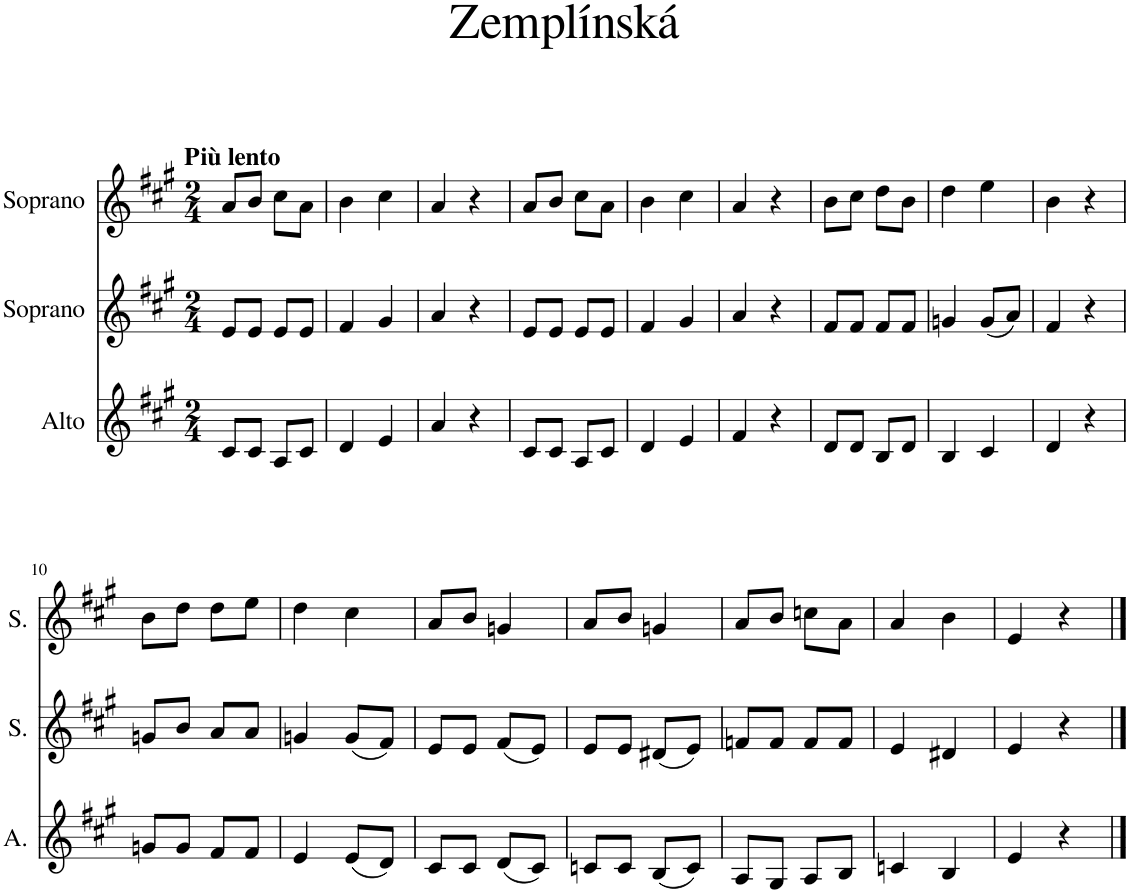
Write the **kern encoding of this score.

**kern	**kern	**kern
*part3	*part2	*part1
*staff3	*staff2	*staff1
*I"Alto	*I"Soprano	*I"Soprano
*I'A.	*I'S.	*I'S.
*clefG2	*clefG2	*clefG2
*k[f#c#g#]	*k[f#c#g#]	*k[f#c#g#]
*M2/4	*M2/4	*M2/4
=1	=1	=1
!	!	!LO:TX:a:B:t=Più lento
8c#/L	8e/L	8a/L
8c#/J	8e/J	8b/J
8A/L	8e/L	8cc#\L
8c#/J	8e/J	8a\J
=2	=2	=2
4d/	4f#/	4b\
4e/	4g#/	4cc#\
=3	=3	=3
4a/	4a/	4a/
4r	4r	4r
=4	=4	=4
8c#/L	8e/L	8a/L
8c#/J	8e/J	8b/J
8A/L	8e/L	8cc#\L
8c#/J	8e/J	8a\J
=5	=5	=5
4d/	4f#/	4b\
4e/	4g#/	4cc#\
=6	=6	=6
4f#/	4a/	4a/
4r	4r	4r
=7	=7	=7
8d/L	8f#/L	8b\L
8d/J	8f#/J	8cc#\J
8B/L	8f#/L	8dd\L
8d/J	8f#/J	8b\J
=8	=8	=8
4B/	4gn/	4dd\
4c#/	(8g/L	4ee\
.	8a/J)	.
=9	=9	=9
4d/	4f#/	4b\
4r	4r	4r
!!LO:LB:g=z
=10	=10	=10
8gn/L	8gn/L	8b\L
8g/J	8b/J	8dd\J
8f#/L	8a/L	8dd\L
8f#/J	8a/J	8ee\J
=11	=11	=11
4e/	4gn/	4dd\
(8e/L	(8g/L	4cc#\
8d/J)	8f#/J)	.
=12	=12	=12
8c#/L	8e/L	8a/L
8c#/J	8e/J	8b/J
(8d/L	(8f#/L	4gn/
8c#/J)	8e/J)	.
=13	=13	=13
8cn/L	8e/L	8a/L
8c/J	8e/J	8b/J
(8B/L	(8d#X/L	4gn/
8c/J)	8e/J)	.
=14	=14	=14
8A/L	8fn/L	8a/L
8G#/J	8f/J	8b/J
8A/L	8f/L	8ccn\L
8B/J	8f/J	8a\J
=15	=15	=15
4cn/	4e/	4a/
4B/	4d#X/	4b\
=16	=16	=16
4e/	4e/	4e/
4r	4r	4r
==	==	==
*-	*-	*-
